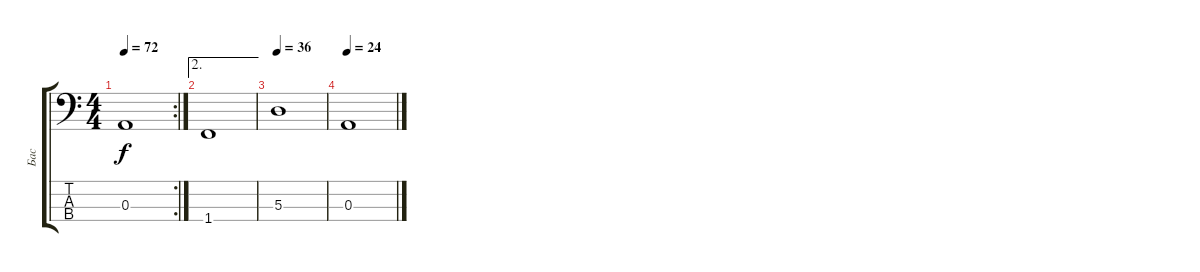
\track ("Бас" "Бас") {instrument electricbassfinger}
\staff {score tabs}
\tuning (G2 D2 A1 E1) {hide}
\rc 2
\ts (4 4)
\tempo 72
\clef f4
\ks c
0.3.1{dy f} |
\ae 2
1.4.1 |
\tempo 36
5.3.1 |
\tempo 24
0.3.1
